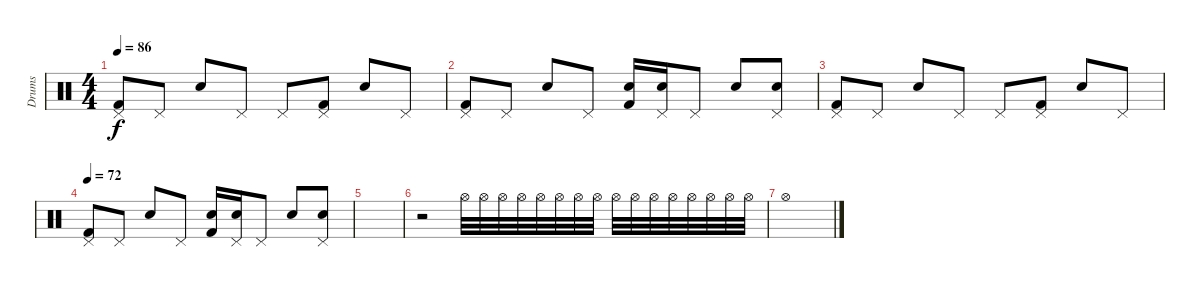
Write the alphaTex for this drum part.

\track ("Drums" "Drums") {instrument percussion}
\staff {score}
\articulation defaults
\ts (4 4)
\tempo 86
\clef neutral
\ks c
("Pedal Hi-Hat (hit)" "Kick (hit) 2").8{dy f} "Pedal Hi-Hat (hit)".8 "Snare (hit) 2".8 "Pedal Hi-Hat (hit)".8 "Pedal Hi-Hat (hit)".8 ("Pedal Hi-Hat (hit)" "Kick (hit) 2").8 "Snare (hit) 2".8 "Pedal Hi-Hat (hit)".8 |
("Pedal Hi-Hat (hit)" "Kick (hit) 2").8 "Pedal Hi-Hat (hit)".8 "Snare (hit) 2".8 "Pedal Hi-Hat (hit)".8 ("Snare (hit) 2" "Kick (hit) 2").16 ("Snare (hit) 2" "Pedal Hi-Hat (hit)").16 "Pedal Hi-Hat (hit)".8 "Snare (hit) 2".8 ("Snare (hit) 2" "Pedal Hi-Hat (hit)").8 |
("Pedal Hi-Hat (hit)" "Kick (hit) 2").8 "Pedal Hi-Hat (hit)".8 "Snare (hit) 2".8 "Pedal Hi-Hat (hit)".8 "Pedal Hi-Hat (hit)".8 ("Pedal Hi-Hat (hit)" "Kick (hit) 2").8 "Snare (hit) 2".8 "Pedal Hi-Hat (hit)".8 |
\tempo 72
("Pedal Hi-Hat (hit)" "Kick (hit) 2").8 "Pedal Hi-Hat (hit)".8 "Snare (hit) 2".8 "Pedal Hi-Hat (hit)".8 ("Snare (hit) 2" "Kick (hit) 2").16 ("Snare (hit) 2" "Pedal Hi-Hat (hit)").16 "Pedal Hi-Hat (hit)".8 "Snare (hit) 2".8 ("Snare (hit) 2" "Pedal Hi-Hat (hit)").8 |
|
r.2{volume 0} "Hi-Hat (open)".32{volume 16} "Hi-Hat (open)".32 "Hi-Hat (open)".32 "Hi-Hat (open)".32 "Hi-Hat (open)".32 "Hi-Hat (open)".32 "Hi-Hat (open)".32 "Hi-Hat (open)".32 "Hi-Hat (open)".32 "Hi-Hat (open)".32 "Hi-Hat (open)".32 "Hi-Hat (open)".32 "Hi-Hat (open)".32 "Hi-Hat (open)".32 "Hi-Hat (open)".32 "Hi-Hat (open)".32 |
"Hi-Hat (open)".1
